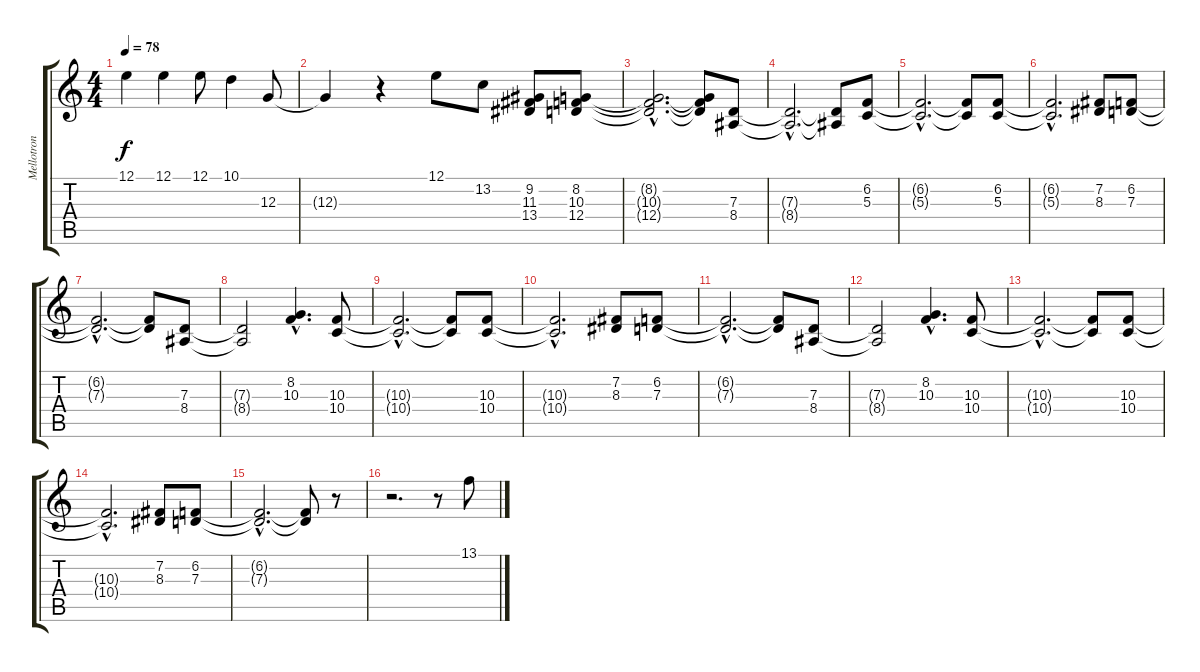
\track ("Mellotron     " "Mellotron ") {instrument clavinet}
\staff {score tabs}
\tuning (E4 B3 G3 D3 A2 E2) {hide}
\ts (4 4)
\tempo 78
\clef g2
\ks c
12.1.4{dy f} 12.1.4 12.1.8 10.1.4 12.3.8 |
12.3{t}.4 r.4 12.1.8 13.2.8 (9.2 11.3 13.4).8 (8.2 10.3 12.4).8 |
(8.2{hac t} 10.3{hac t} 12.4{hac t}).2{d} (8.2{t} 10.3{t} 12.4{t}).8 (7.3 8.4).8 |
(7.3{hac t} 8.4{hac t}).2{d} (7.3{t} 8.4{t}).8 (6.2 5.3).8 |
(6.2{hac t} 5.3{hac t}).2{d} (6.2{t} 5.3{t}).8 (6.2 5.3).8 |
(6.2{hac t} 5.3{hac t}).2{d} (7.2 8.3).8 (6.2 7.3).8 |
(6.2{hac t} 7.3{hac t}).2{d} (6.2{t} 7.3{t}).8 (7.3 8.4).8 |
(7.3{t} 8.4{t}).2 (8.2{hac} 10.3{hac}).4{d} (10.3 10.4).8 |
(10.3{hac t} 10.4{hac t}).2{d} (10.3{t} 10.4{t}).8 (10.3 10.4).8 |
(10.3{hac t} 10.4{hac t}).2{d} (7.2 8.3).8 (6.2 7.3).8 |
(6.2{hac t} 7.3{hac t}).2{d} (6.2{t} 7.3{t}).8 (7.3 8.4).8 |
(7.3{t} 8.4{t}).2 (8.2{hac} 10.3{hac}).4{d} (10.3 10.4).8 |
(10.3{hac t} 10.4{hac t}).2{d} (10.3{t} 10.4{t}).8 (10.3 10.4).8 |
(10.3{hac t} 10.4{hac t}).2{d} (7.2 8.3).8 (6.2 7.3).8 |
(6.2{hac t} 7.3{hac t}).2{d} (6.2{t} 7.3{t}).8 r.8 |
r.2{d} r.8 13.1.8
